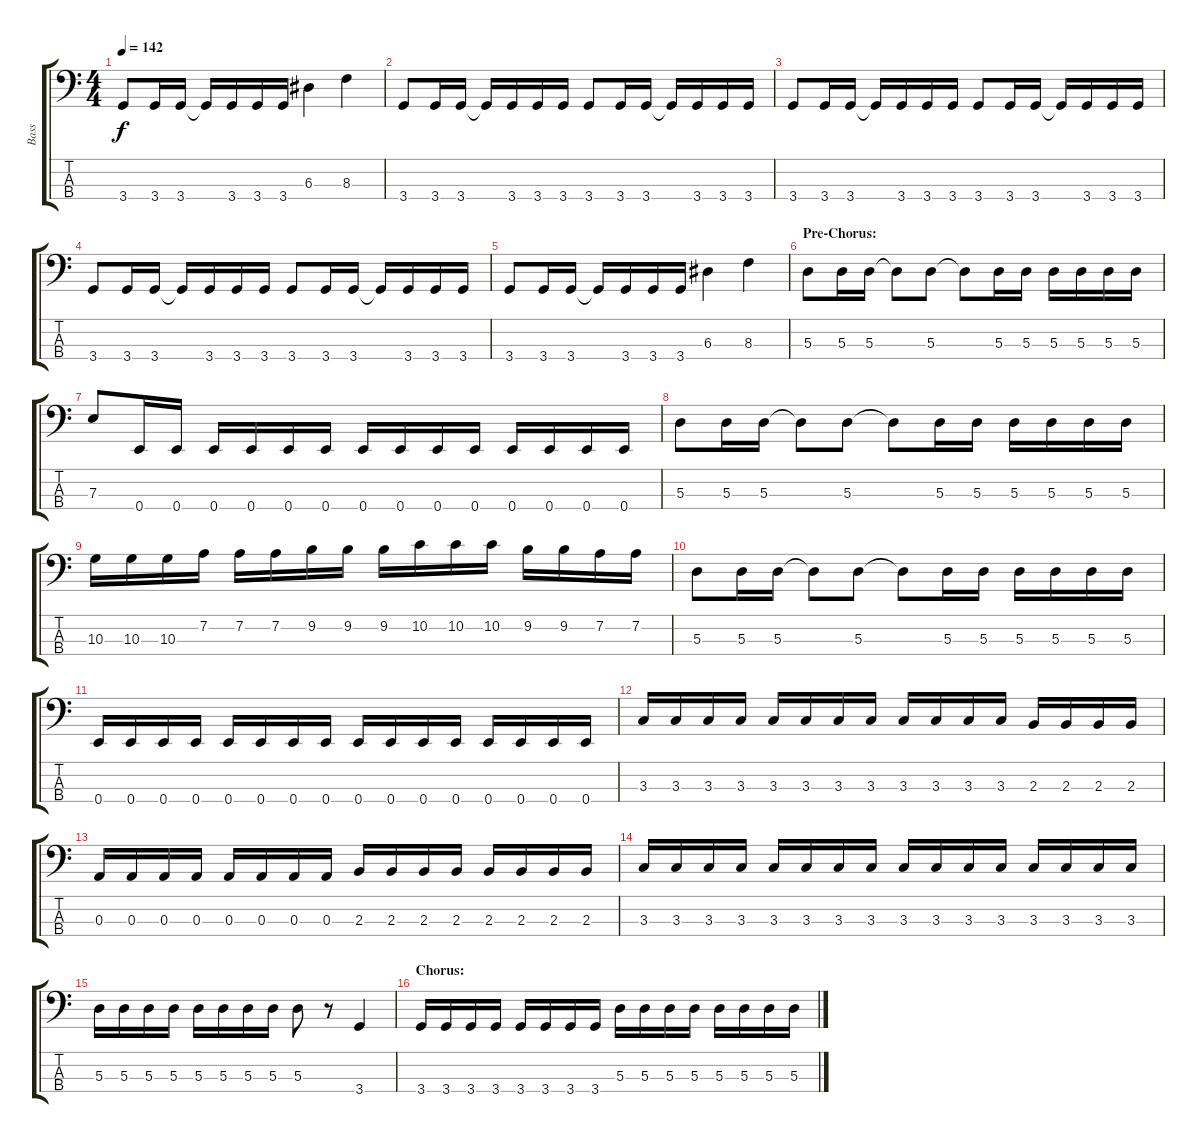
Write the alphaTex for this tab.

\track ("Bass" "Bass") {instrument slapbass2}
\staff {score tabs}
\tuning (G2 D2 A1 E1) {hide}
\ts (4 4)
\tempo 142
\clef f4
\ks c
3.4.8{dy f} 3.4.16 3.4.16 3.4{t}.16 3.4.16 3.4.16 3.4.16 6.3.4 8.3.4 |
3.4.8 3.4.16 3.4.16 3.4{t}.16 3.4.16 3.4.16 3.4.16 3.4.8 3.4.16 3.4.16 3.4{t}.16 3.4.16 3.4.16 3.4.16 |
3.4.8 3.4.16 3.4.16 3.4{t}.16 3.4.16 3.4.16 3.4.16 3.4.8 3.4.16 3.4.16 3.4{t}.16 3.4.16 3.4.16 3.4.16 |
3.4.8 3.4.16 3.4.16 3.4{t}.16 3.4.16 3.4.16 3.4.16 3.4.8 3.4.16 3.4.16 3.4{t}.16 3.4.16 3.4.16 3.4.16 |
3.4.8 3.4.16 3.4.16 3.4{t}.16 3.4.16 3.4.16 3.4.16 6.3.4 8.3.4 |
\section ("" "Pre-Chorus:")
5.3.8 5.3.16 5.3.16 5.3{t}.8 5.3.8 5.3{t}.8 5.3.16 5.3.16 5.3.16 5.3.16 5.3.16 5.3.16 |
7.3.8 0.4.16 0.4.16 0.4.16 0.4.16 0.4.16 0.4.16 0.4.16 0.4.16 0.4.16 0.4.16 0.4.16 0.4.16 0.4.16 0.4.16 |
5.3.8 5.3.16 5.3.16 5.3{t}.8 5.3.8 5.3{t}.8 5.3.16 5.3.16 5.3.16 5.3.16 5.3.16 5.3.16 |
10.3.16 10.3.16 10.3.16 7.2.16 7.2.16 7.2.16 9.2.16 9.2.16 9.2.16 10.2.16 10.2.16 10.2.16 9.2.16 9.2.16 7.2.16 7.2.16 |
5.3.8 5.3.16 5.3.16 5.3{t}.8 5.3.8 5.3{t}.8 5.3.16 5.3.16 5.3.16 5.3.16 5.3.16 5.3.16 |
0.4.16 0.4.16 0.4.16 0.4.16 0.4.16 0.4.16 0.4.16 0.4.16 0.4.16 0.4.16 0.4.16 0.4.16 0.4.16 0.4.16 0.4.16 0.4.16 |
3.3.16 3.3.16 3.3.16 3.3.16 3.3.16 3.3.16 3.3.16 3.3.16 3.3.16 3.3.16 3.3.16 3.3.16 2.3.16 2.3.16 2.3.16 2.3.16 |
0.3.16 0.3.16 0.3.16 0.3.16 0.3.16 0.3.16 0.3.16 0.3.16 2.3.16 2.3.16 2.3.16 2.3.16 2.3.16 2.3.16 2.3.16 2.3.16 |
3.3.16 3.3.16 3.3.16 3.3.16 3.3.16 3.3.16 3.3.16 3.3.16 3.3.16 3.3.16 3.3.16 3.3.16 3.3.16 3.3.16 3.3.16 3.3.16 |
5.3.16 5.3.16 5.3.16 5.3.16 5.3.16 5.3.16 5.3.16 5.3.16 5.3.8 r.8 3.4.4 |
\section ("" "Chorus:")
3.4.16 3.4.16 3.4.16 3.4.16 3.4.16 3.4.16 3.4.16 3.4.16 5.3.16 5.3.16 5.3.16 5.3.16 5.3.16 5.3.16 5.3.16 5.3.16
